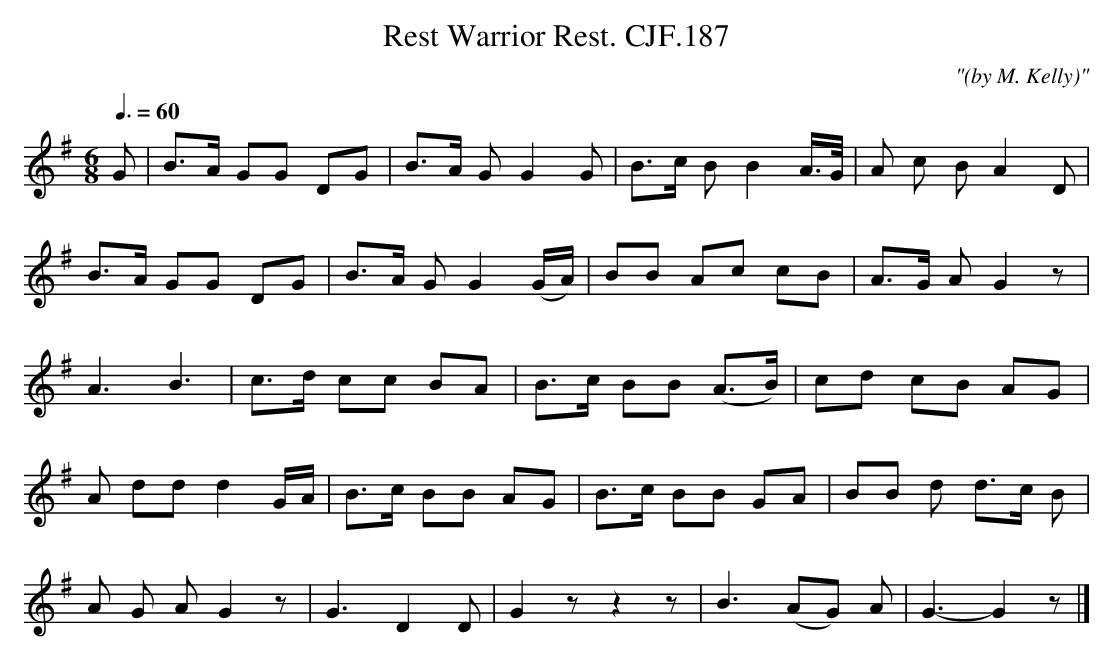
X:1
T:Rest Warrior Rest. CJF.187
C:"(by M. Kelly)"
M:6/8
L:1/8
Q:3/8=60
K:G
G|B>A GG DG|B>A GG2G|B>c BB2A3/4G/4|A c BA2D|
B>A GG DG|B>A GG2(G/A/)|BB Ac cB|A>G AG2z|
A3B3|c>d cc BA|B>c BB (A>B)|cd cB AG|
A ddd2G/A/|B>c BB AG|B>c BB GA|BB d d>c B|
A G AG2z|G3 D2D|G2z z2z|B3(AG) A|G3- G2z|]
